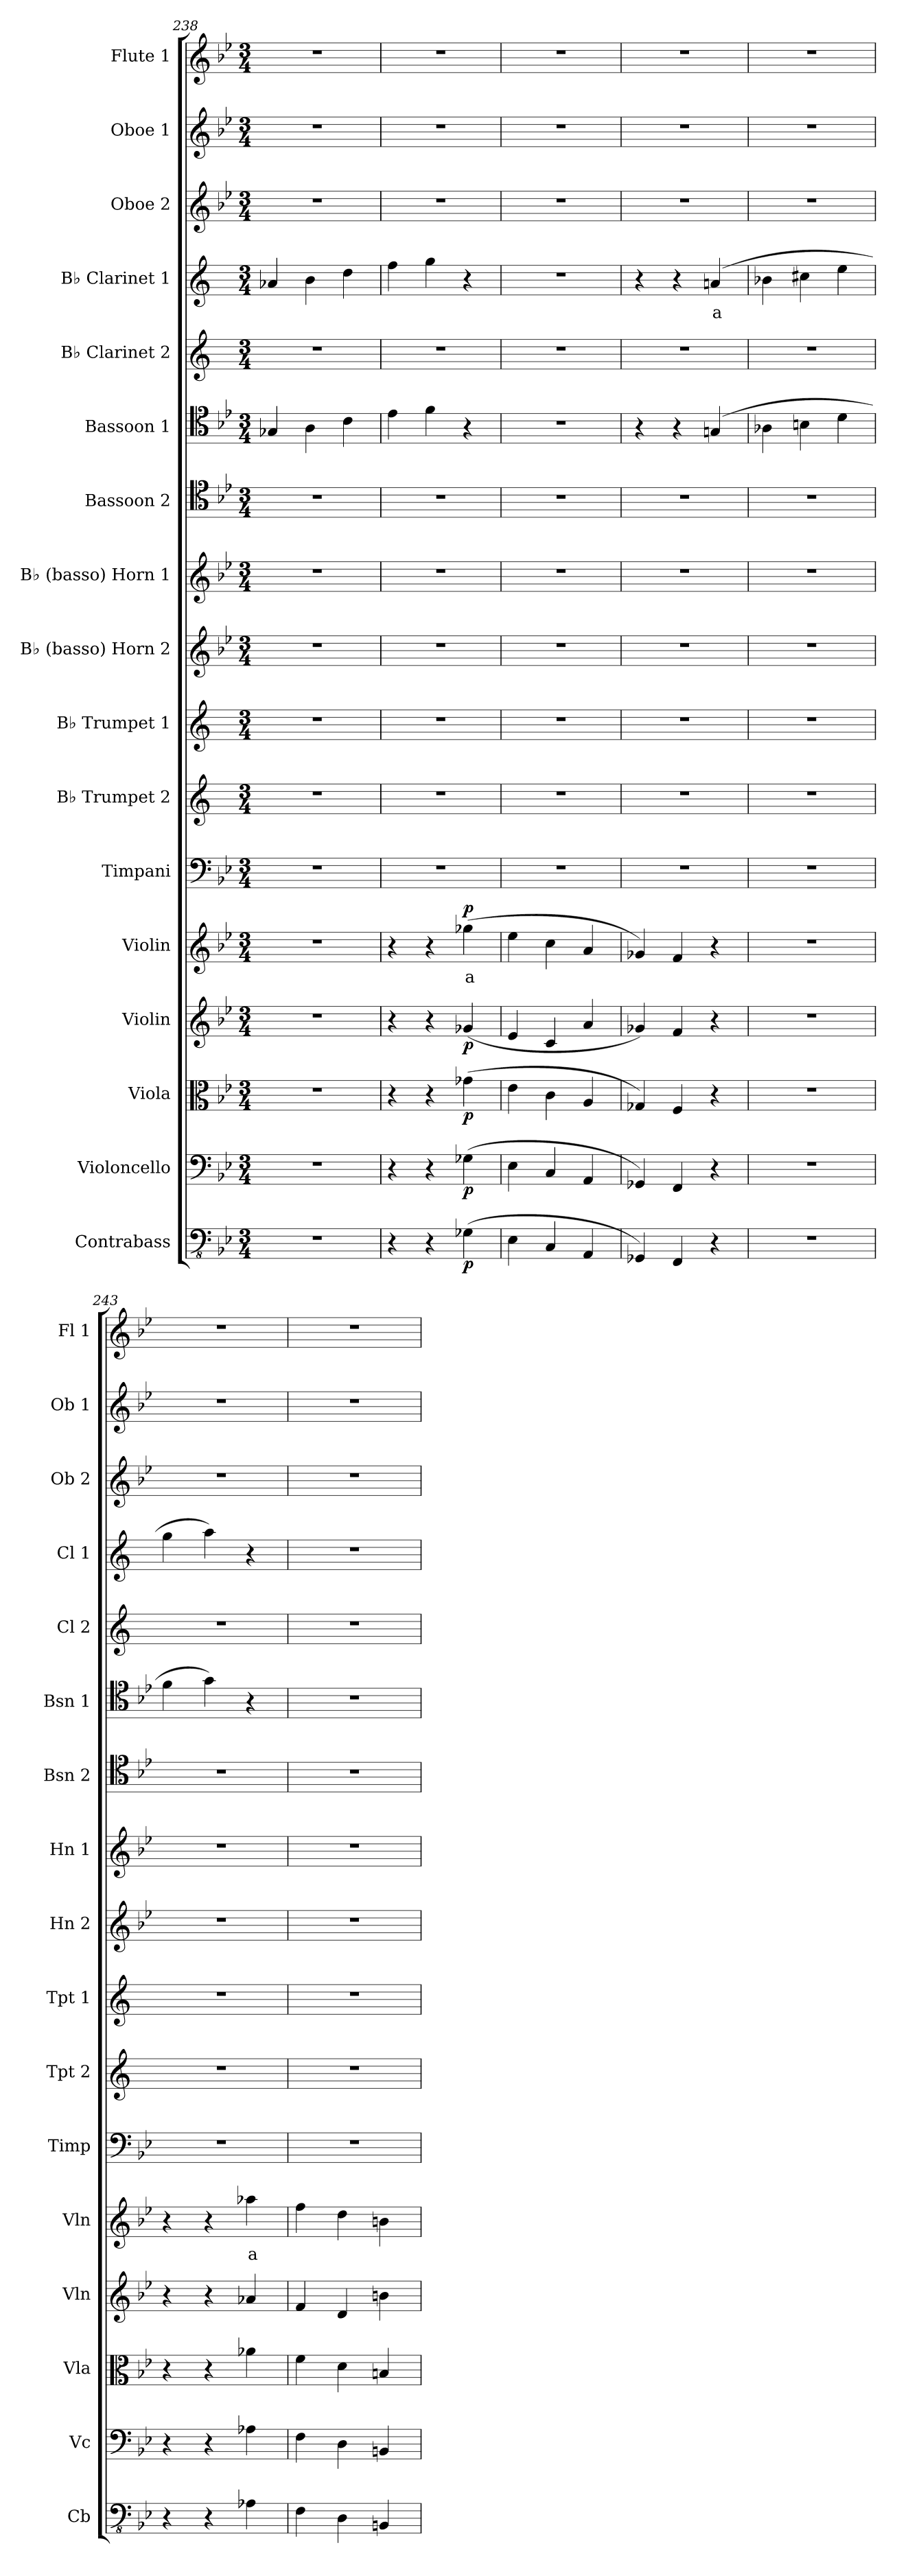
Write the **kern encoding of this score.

**kern	**dynam	**kern	**dynam	**kern	**dynam	**kern	**dynam	**kern	**text	**dynam	**kern	**kern	**kern	**kern	**kern	**kern	**kern	**kern	**kern	**text	**kern	**kern	**kern
*part17	*part17	*part16	*part16	*part15	*part15	*part14	*part14	*part13	*part13	*part13	*part12	*part11	*part10	*part9	*part8	*part7	*part6	*part5	*part4	*part4	*part3	*part2	*part1
*staff17	*staff17	*staff16	*staff16	*staff15	*staff15	*staff14	*staff14	*staff13	*staff13	*staff13	*staff12	*staff11	*staff10	*staff9	*staff8	*staff7	*staff6	*staff5	*staff4	*staff4	*staff3	*staff2	*staff1
*I"Contrabass	*	*I"Violoncello	*	*I"Viola	*	*I"Violin	*	*I"Violin	*	*	*I"Timpani	*I"B♭ Trumpet 2	*I"B♭ Trumpet 1	*I"B♭ (basso) Horn 2	*I"B♭ (basso) Horn 1	*I"Bassoon 2	*I"Bassoon 1	*I"B♭ Clarinet 2	*I"B♭ Clarinet 1	*	*I"Oboe 2	*I"Oboe 1	*I"Flute 1
*I'Cb	*	*I'Vc	*	*I'Vla	*	*I'Vln	*	*I'Vln	*	*	*I'Timp	*I'Tpt 2	*I'Tpt 1	*I'Hn 2	*I'Hn 1	*I'Bsn 2	*I'Bsn 1	*I'Cl 2	*I'Cl 1	*	*I'Ob 2	*I'Ob 1	*I'Fl 1
*clefFv4	*	*clefF4	*	*clefC3	*	*clefG2	*	*clefG2	*	*	*clefF4	*clefG2	*clefG2	*clefG2	*clefG2	*clefC4	*clefC4	*clefG2	*clefG2	*	*clefG2	*clefG2	*clefG2
*	*	*	*	*	*	*	*	*	*	*	*	*ITrd1c2	*ITrd1c2	*ITrd8c14	*ITrd8c14	*	*	*ITrd1c2	*ITrd1c2	*	*	*	*
*k[b-e-]	*	*k[b-e-]	*	*k[b-e-]	*	*k[b-e-]	*	*k[b-e-]	*	*	*k[b-e-]	*k[b-e-]	*k[b-e-]	*k[b-e-]	*k[b-e-]	*k[b-e-]	*k[b-e-]	*k[b-e-]	*k[b-e-]	*	*k[b-e-]	*k[b-e-]	*k[b-e-]
*M3/4	*	*M3/4	*	*M3/4	*	*M3/4	*	*M3/4	*	*	*M3/4	*M3/4	*M3/4	*M3/4	*M3/4	*M3/4	*M3/4	*M3/4	*M3/4	*	*M3/4	*M3/4	*M3/4
=238	=238	=238	=238	=238	=238	=238	=238	=238	=238	=238	=238	=238	=238	=238	=238	=238	=238	=238	=238	=238	=238	=238	=238
2.r	.	2.r	.	2.r	.	2.r	.	2.r	.	.	2.r	2.r	2.r	2.r	2.r	2.r	4G-X/	2.r	4g-X/	.	2.r	2.r	2.r
.	.	.	.	.	.	.	.	.	.	.	.	.	.	.	.	.	4A\	.	4a\	.	.	.	.
.	.	.	.	.	.	.	.	.	.	.	.	.	.	.	.	.	4c\	.	4cc\	.	.	.	.
=239	=239	=239	=239	=239	=239	=239	=239	=239	=239	=239	=239	=239	=239	=239	=239	=239	=239	=239	=239	=239	=239	=239	=239
4r	.	4r	.	4r	.	4r	.	4r	.	.	2.r	2.r	2.r	2.r	2.r	2.r	4e-\	2.r	4ee-\	.	2.r	2.r	2.r
4r	.	4r	.	4r	.	4r	.	4r	.	.	.	.	.	.	.	.	4f\	.	4ff\	.	.	.	.
!	!LO:DY:b	!	!LO:DY:b	!	!LO:DY:b	!	!LO:DY:b	!	!LO:LY:b:color=#FF0000	!LO:DY:b	!	!	!	!	!	!	!	!	!	!	!	!	!
(>4GG-X\	p	(>4G-X\	p	(>4g-X\	p	(>4g-X/	p	(>4gg-X\	a	p	.	.	.	.	.	.	4r	.	4r	.	.	.	.
=240	=240	=240	=240	=240	=240	=240	=240	=240	=240	=240	=240	=240	=240	=240	=240	=240	=240	=240	=240	=240	=240	=240	=240
4EE-\	.	4E-\	.	4e-\	.	4e-/	.	4ee-\	.	.	2.r	2.r	2.r	2.r	2.r	2.r	2.r	2.r	2.r	.	2.r	2.r	2.r
4CC/	.	4C/	.	4c\	.	4c/	.	4cc\	.	.	.	.	.	.	.	.	.	.	.	.	.	.	.
4AAA/	.	4AA/	.	4A/	.	4a/	.	4a/	.	.	.	.	.	.	.	.	.	.	.	.	.	.	.
=241	=241	=241	=241	=241	=241	=241	=241	=241	=241	=241	=241	=241	=241	=241	=241	=241	=241	=241	=241	=241	=241	=241	=241
4GGG-X/)	.	4GG-X/)	.	4G-X/)	.	4g-X/)	.	4g-X/)	.	.	2.r	2.r	2.r	2.r	2.r	2.r	4r	2.r	4r	.	2.r	2.r	2.r
4FFF/	.	4FF/	.	4F/	.	4f/	.	4f/	.	.	.	.	.	.	.	.	4r	.	4r	.	.	.	.
!	!	!	!	!	!	!	!	!	!	!	!	!	!	!	!	!	!	!	!	!LO:LY:b:color=#FF0000	!	!	!
4r	.	4r	.	4r	.	4r	.	4r	.	.	.	.	.	.	.	.	(>4Gn/	.	(>4gn/	a	.	.	.
=242	=242	=242	=242	=242	=242	=242	=242	=242	=242	=242	=242	=242	=242	=242	=242	=242	=242	=242	=242	=242	=242	=242	=242
2.r	.	2.r	.	2.r	.	2.r	.	2.r	.	.	2.r	2.r	2.r	2.r	2.r	2.r	4A-X\	2.r	4a-X\	.	2.r	2.r	2.r
.	.	.	.	.	.	.	.	.	.	.	.	.	.	.	.	.	4Bn\	.	4bn\	.	.	.	.
.	.	.	.	.	.	.	.	.	.	.	.	.	.	.	.	.	4d\	.	4dd\	.	.	.	.
=243	=243	=243	=243	=243	=243	=243	=243	=243	=243	=243	=243	=243	=243	=243	=243	=243	=243	=243	=243	=243	=243	=243	=243
4r	.	4r	.	4r	.	4r	.	4r	.	.	2.r	2.r	2.r	2.r	2.r	2.r	4f\	2.r	4ff\	.	2.r	2.r	2.r
4r	.	4r	.	4r	.	4r	.	4r	.	.	.	.	.	.	.	.	4g\)	.	4gg\)	.	.	.	.
!	!	!	!	!	!	!	!	!	!LO:LY:b:color=#FF0000	!	!	!	!	!	!	!	!	!	!	!	!	!	!
4AA-X\	.	4A-X\	.	4a-X\	.	4a-X/	.	4aa-X\	a	.	.	.	.	.	.	.	4r	.	4r	.	.	.	.
=244	=244	=244	=244	=244	=244	=244	=244	=244	=244	=244	=244	=244	=244	=244	=244	=244	=244	=244	=244	=244	=244	=244	=244
4FF\	.	4F\	.	4f\	.	4f/	.	4ff\	.	.	2.r	2.r	2.r	2.r	2.r	2.r	2.r	2.r	2.r	.	2.r	2.r	2.r
4DD\	.	4D\	.	4d\	.	4d/	.	4dd\	.	.	.	.	.	.	.	.	.	.	.	.	.	.	.
4BBBn/	.	4BBn/	.	4Bn/	.	4bn\	.	4bn\	.	.	.	.	.	.	.	.	.	.	.	.	.	.	.
=	=	=	=	=	=	=	=	=	=	=	=	=	=	=	=	=	=	=	=	=	=	=	=
*-	*-	*-	*-	*-	*-	*-	*-	*-	*-	*-	*-	*-	*-	*-	*-	*-	*-	*-	*-	*-	*-	*-	*-
